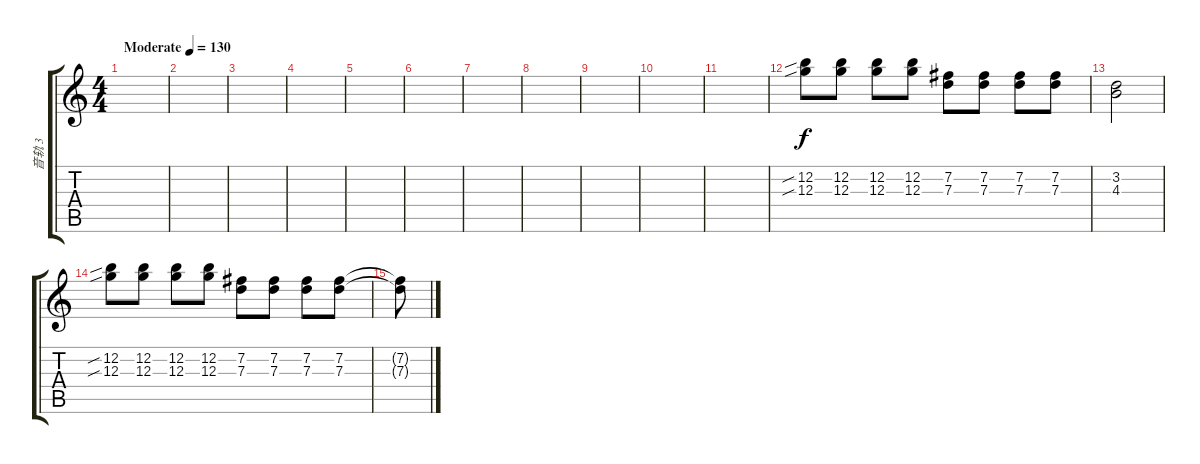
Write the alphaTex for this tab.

\track ("音轨 3" "音轨 3") {instrument overdrivenguitar}
\staff {score tabs}
\tuning (E4 B3 G3 D3 A2 E2) {hide}
\ts (4 4)
\tempo (130 "Moderate")
\clef g2
\ks c
|
|
|
|
|
|
|
|
|
|
|
(12.2{sib} 12.3{sib}).8 (12.2 12.3).8 (12.2 12.3).8 (12.2 12.3).8 (7.2 7.3).8 (7.2 7.3).8 (7.2 7.3).8 (7.2 7.3).8 |
(3.2 4.3).2 |
(12.2{sib} 12.3{sib}).8 (12.2 12.3).8 (12.2 12.3).8 (12.2 12.3).8 (7.2 7.3).8 (7.2 7.3).8 (7.2 7.3).8 (7.2 7.3).8 |
(7.2{t} 7.3{t}).8
